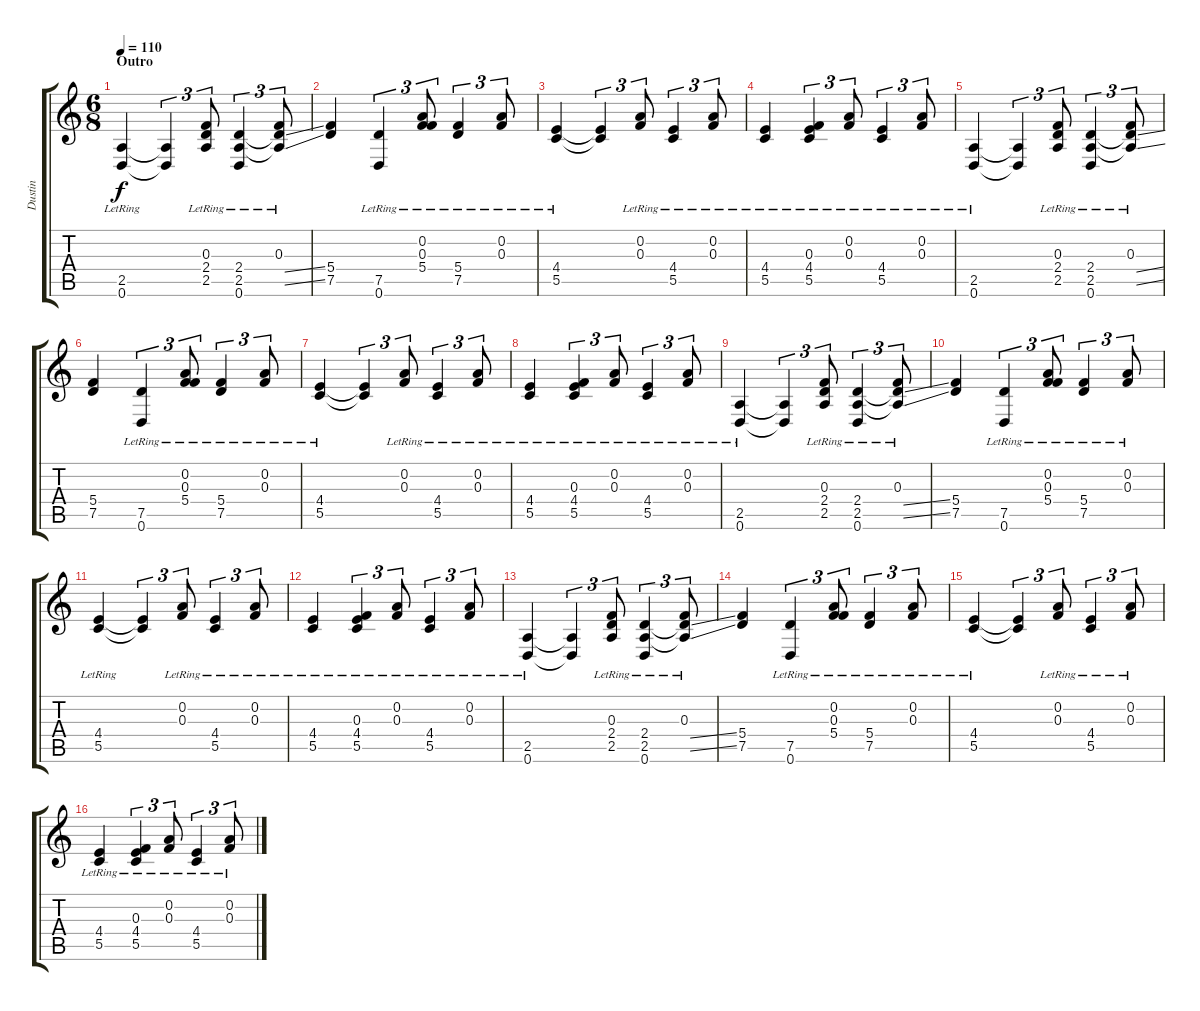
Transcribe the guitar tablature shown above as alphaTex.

\track ("Dustin" "Dustin") {instrument acousticguitarsteel}
\staff {score tabs}
\tuning (D4 A3 F3 C3 G2 D2) {hide}
\ts (6 8)
\section ("" "Outro")
\tempo 110
\clef g2
\ks c
(2.5{lr} 0.6{lr}).4{dy f} (2.5{t} 0.6{t}).4{tu (3 2)} (0.3{lr} 2.4{lr} 2.5{lr}).8{tu (3 2)} (2.4{lr} 2.5{lr} 0.6{lr}).4{tu (3 2)} (0.3{lr} 2.4{ss t} 2.5{ss t}).8{tu (3 2)} |
(5.4 7.5).4 (7.5{lr} 0.6{lr}).4{tu (3 2)} (0.2{lr} 0.3{lr} 5.4{lr}).8{tu (3 2)} (5.4{lr} 7.5{lr}).4{tu (3 2)} (0.2{lr} 0.3{lr}).8{tu (3 2)} |
(4.4{lr} 5.5{lr}).4 (4.4{t} 5.5{t}).4{tu (3 2)} (0.2{lr} 0.3{lr}).8{tu (3 2)} (4.4{lr} 5.5{lr}).4{tu (3 2)} (0.2{lr} 0.3{lr}).8{tu (3 2)} |
(4.4{lr} 5.5{lr}).4 (0.3{lr} 4.4{lr} 5.5{lr}).4{tu (3 2)} (0.2{lr} 0.3{lr}).8{tu (3 2)} (4.4{lr} 5.5{lr}).4{tu (3 2)} (0.2{lr} 0.3{lr}).8{tu (3 2)} |
(2.5{lr} 0.6{lr}).4 (2.5{t} 0.6{t}).4{tu (3 2)} (0.3{lr} 2.4{lr} 2.5{lr}).8{tu (3 2)} (2.4{lr} 2.5{lr} 0.6{lr}).4{tu (3 2)} (0.3{lr} 2.4{ss t} 2.5{ss t}).8{tu (3 2)} |
(5.4 7.5).4 (7.5{lr} 0.6{lr}).4{tu (3 2)} (0.2{lr} 0.3{lr} 5.4{lr}).8{tu (3 2)} (5.4{lr} 7.5{lr}).4{tu (3 2)} (0.2{lr} 0.3{lr}).8{tu (3 2)} |
(4.4{lr} 5.5{lr}).4 (4.4{t} 5.5{t}).4{tu (3 2)} (0.2{lr} 0.3{lr}).8{tu (3 2)} (4.4{lr} 5.5{lr}).4{tu (3 2)} (0.2{lr} 0.3{lr}).8{tu (3 2)} |
(4.4{lr} 5.5{lr}).4 (0.3{lr} 4.4{lr} 5.5{lr}).4{tu (3 2)} (0.2{lr} 0.3{lr}).8{tu (3 2)} (4.4{lr} 5.5{lr}).4{tu (3 2)} (0.2{lr} 0.3{lr}).8{tu (3 2)} |
(2.5{lr} 0.6{lr}).4 (2.5{t} 0.6{t}).4{tu (3 2)} (0.3{lr} 2.4{lr} 2.5{lr}).8{tu (3 2)} (2.4{lr} 2.5{lr} 0.6{lr}).4{tu (3 2)} (0.3{lr} 2.4{ss t} 2.5{ss t}).8{tu (3 2)} |
(5.4 7.5).4 (7.5{lr} 0.6{lr}).4{tu (3 2)} (0.2{lr} 0.3{lr} 5.4{lr}).8{tu (3 2)} (5.4{lr} 7.5{lr}).4{tu (3 2)} (0.2{lr} 0.3{lr}).8{tu (3 2)} |
(4.4{lr} 5.5{lr}).4 (4.4{t} 5.5{t}).4{tu (3 2)} (0.2{lr} 0.3{lr}).8{tu (3 2)} (4.4{lr} 5.5{lr}).4{tu (3 2)} (0.2{lr} 0.3{lr}).8{tu (3 2)} |
(4.4{lr} 5.5{lr}).4 (0.3{lr} 4.4{lr} 5.5{lr}).4{tu (3 2)} (0.2{lr} 0.3{lr}).8{tu (3 2)} (4.4{lr} 5.5{lr}).4{tu (3 2)} (0.2{lr} 0.3{lr}).8{tu (3 2)} |
(2.5{lr} 0.6{lr}).4 (2.5{t} 0.6{t}).4{tu (3 2)} (0.3{lr} 2.4{lr} 2.5{lr}).8{tu (3 2)} (2.4{lr} 2.5{lr} 0.6{lr}).4{tu (3 2)} (0.3{lr} 2.4{ss t} 2.5{ss t}).8{tu (3 2)} |
(5.4 7.5).4 (7.5{lr} 0.6{lr}).4{tu (3 2)} (0.2{lr} 0.3{lr} 5.4{lr}).8{tu (3 2)} (5.4{lr} 7.5{lr}).4{tu (3 2)} (0.2{lr} 0.3{lr}).8{tu (3 2)} |
(4.4{lr} 5.5{lr}).4 (4.4{t} 5.5{t}).4{tu (3 2)} (0.2{lr} 0.3{lr}).8{tu (3 2)} (4.4{lr} 5.5{lr}).4{tu (3 2)} (0.2{lr} 0.3{lr}).8{tu (3 2)} |
(4.4{lr} 5.5{lr}).4 (0.3{lr} 4.4{lr} 5.5{lr}).4{tu (3 2)} (0.2{lr} 0.3{lr}).8{tu (3 2)} (4.4{lr} 5.5{lr}).4{tu (3 2)} (0.2{lr} 0.3{lr}).8{tu (3 2)}
